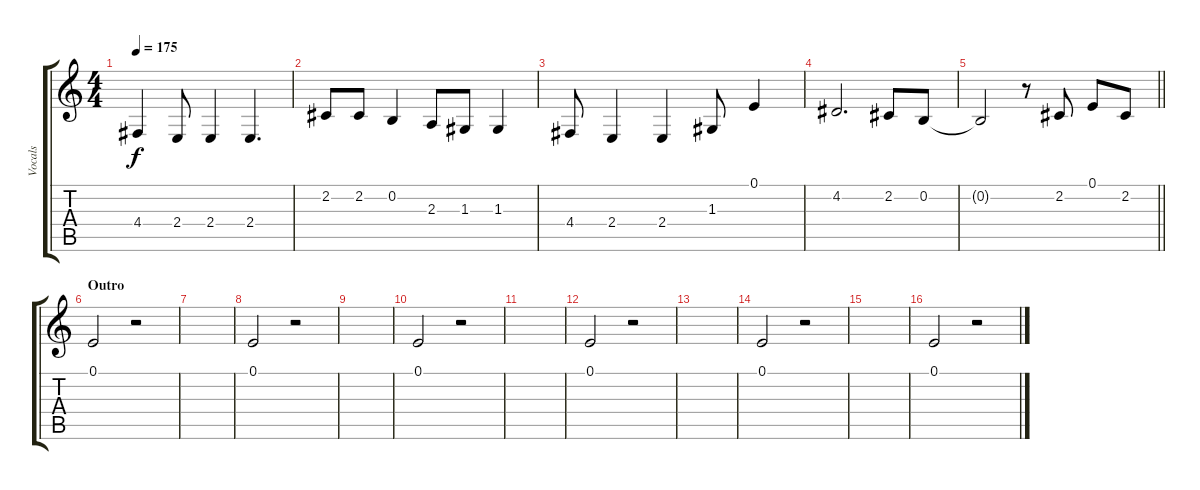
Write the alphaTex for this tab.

\track ("Vocals" "Vocals") {instrument altosax}
\staff {score tabs}
\tuning (E4 B3 G3 D3 A2 E2) {hide}
\ts (4 4)
\tempo 175
\clef g2
\ks c
4.4.4{dy f} 2.4.8 2.4.4 2.4.4{d} |
2.2.8 2.2.8 0.2.4 2.3.8 1.3.8 1.3.4 |
4.4.8 2.4.4 2.4.4 1.3.8 0.1.4 |
4.2.2{d} 2.2.8 0.2.8 |
\barLineRight lightlight
0.2{t}.2 r.8 2.2.8 0.1.8 2.2.8 |
\section ("" "Outro")
0.1.2 r.2 |
|
0.1.2 r.2 |
|
0.1.2 r.2 |
|
0.1.2 r.2 |
|
0.1.2 r.2 |
|
0.1.2 r.2
